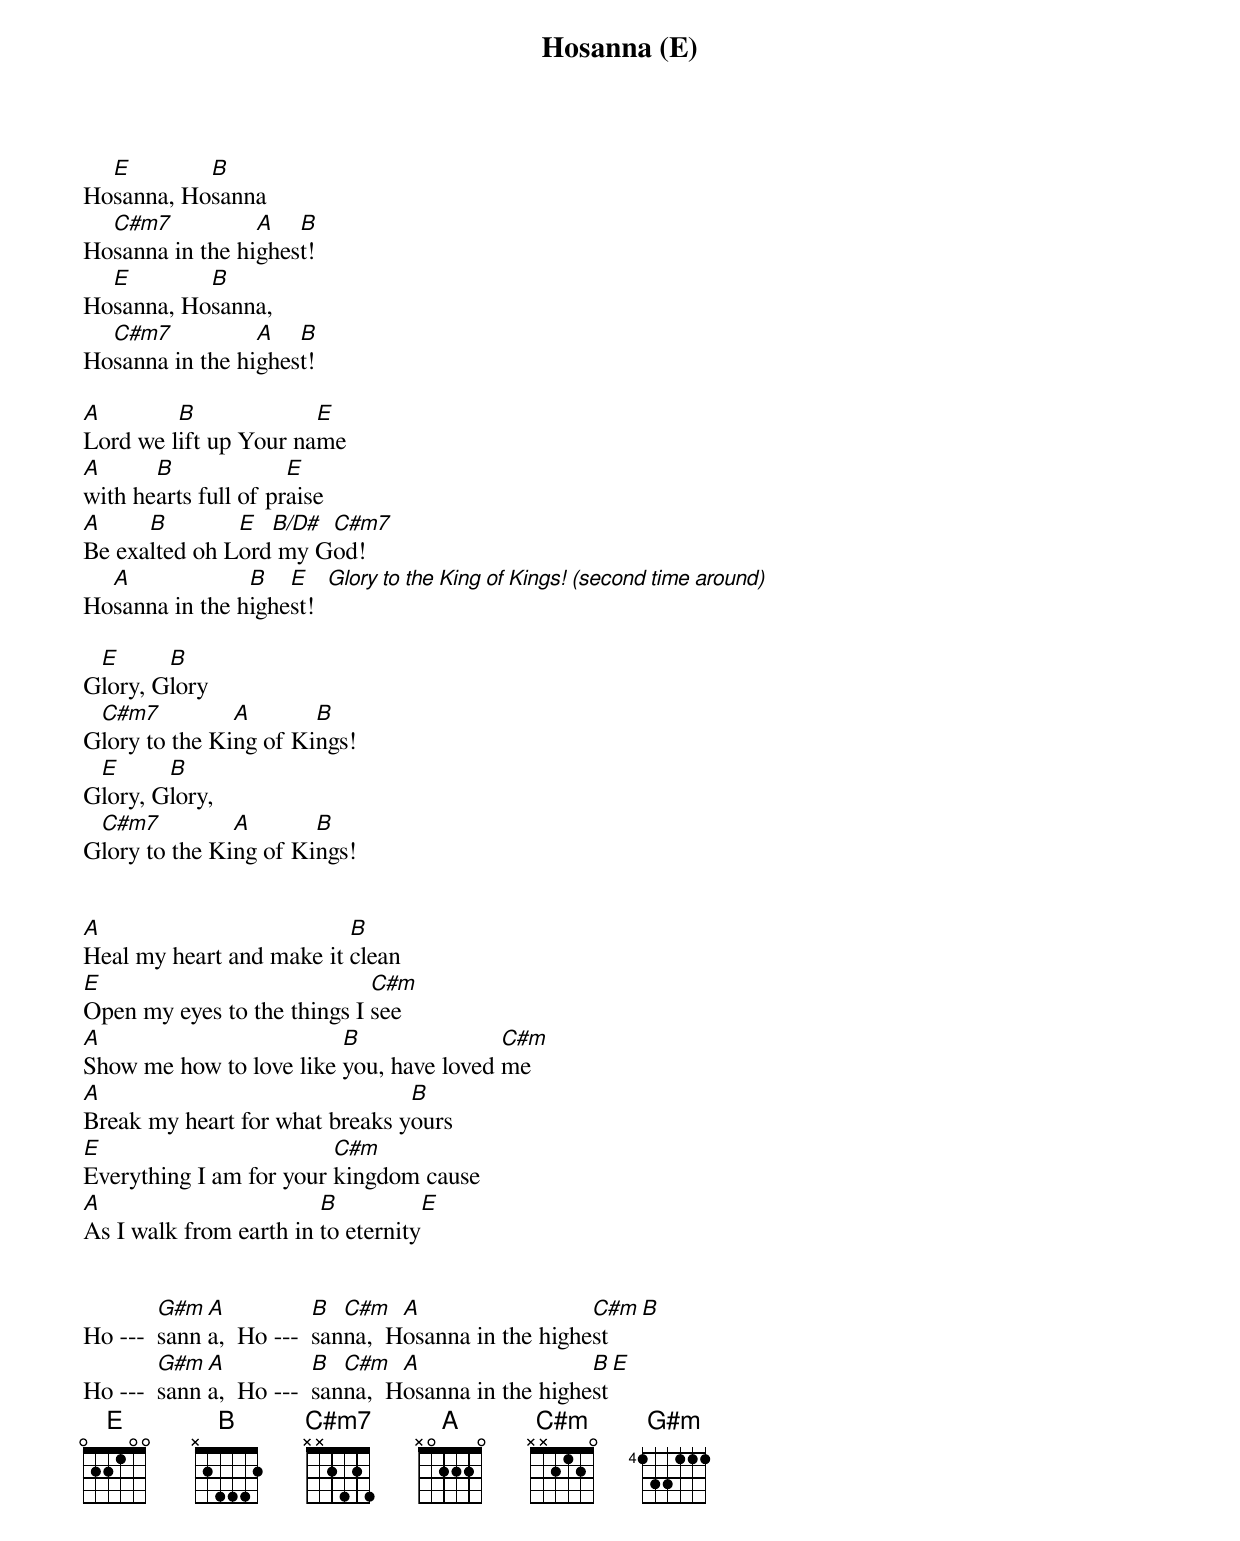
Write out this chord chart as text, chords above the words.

Hosanna (E)

  E        B
Hosanna, Hosanna
  C#m7           A   B
Hosanna in the highest!
  E        B
Hosanna, Hosanna,
  C#m7           A   B
Hosanna in the highest!

A        B             E
Lord we lift up Your name
A      B              E
with hearts full of praise
A     B        E  B/D# C#m7
Be exalted oh Lord my God!
  A             B   E
Hosanna in the highest!  [Glory to the King of Kings! (second time around)]

 E      B
Glory, Glory
 C#m7          A       B
Glory to the King of Kings!
 E      B
Glory, Glory,
 C#m7          A       B
Glory to the King of Kings!


A			  B
Heal my heart and make it clean
E			     C#m
Open my eyes to the things I see
A			 B		 C#m
Show me how to love like you, have loved me
A				B
Break my heart for what breaks yours
E			 C#m
Everything I am for your kingdom cause
A		        B	   E
As I walk from earth in to eternity


        G#m A       	B  C#m   A	            C#m   B
Ho ---	sanna,  Ho ---	sanna,  Hosanna in the highest
        G#m A       	B  C#m   A	            B	  E
Ho ---	sanna,  Ho ---	sanna,  Hosanna in the highest
